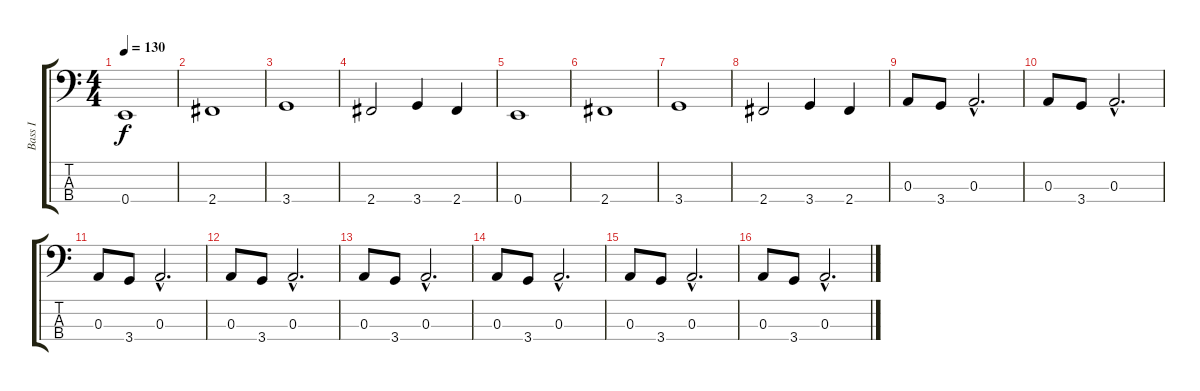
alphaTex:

\track ("Bass I" "Bass I") {instrument electricbasspick}
\staff {score tabs}
\tuning (G2 D2 A1 E1) {hide}
\ts (4 4)
\tempo 130
\clef f4
\ks c
0.4.1{dy f} |
2.4.1 |
3.4.1 |
2.4.2 3.4.4 2.4.4 |
0.4.1 |
2.4.1 |
3.4.1 |
2.4.2 3.4.4 2.4.4 |
0.3.8 3.4.8 0.3{hac}.2{d} |
0.3.8 3.4.8 0.3{hac}.2{d} |
0.3.8 3.4.8 0.3{hac}.2{d} |
0.3.8 3.4.8 0.3{hac}.2{d} |
0.3.8 3.4.8 0.3{hac}.2{d} |
0.3.8 3.4.8 0.3{hac}.2{d} |
0.3.8 3.4.8 0.3{hac}.2{d} |
0.3.8 3.4.8 0.3{hac}.2{d}
